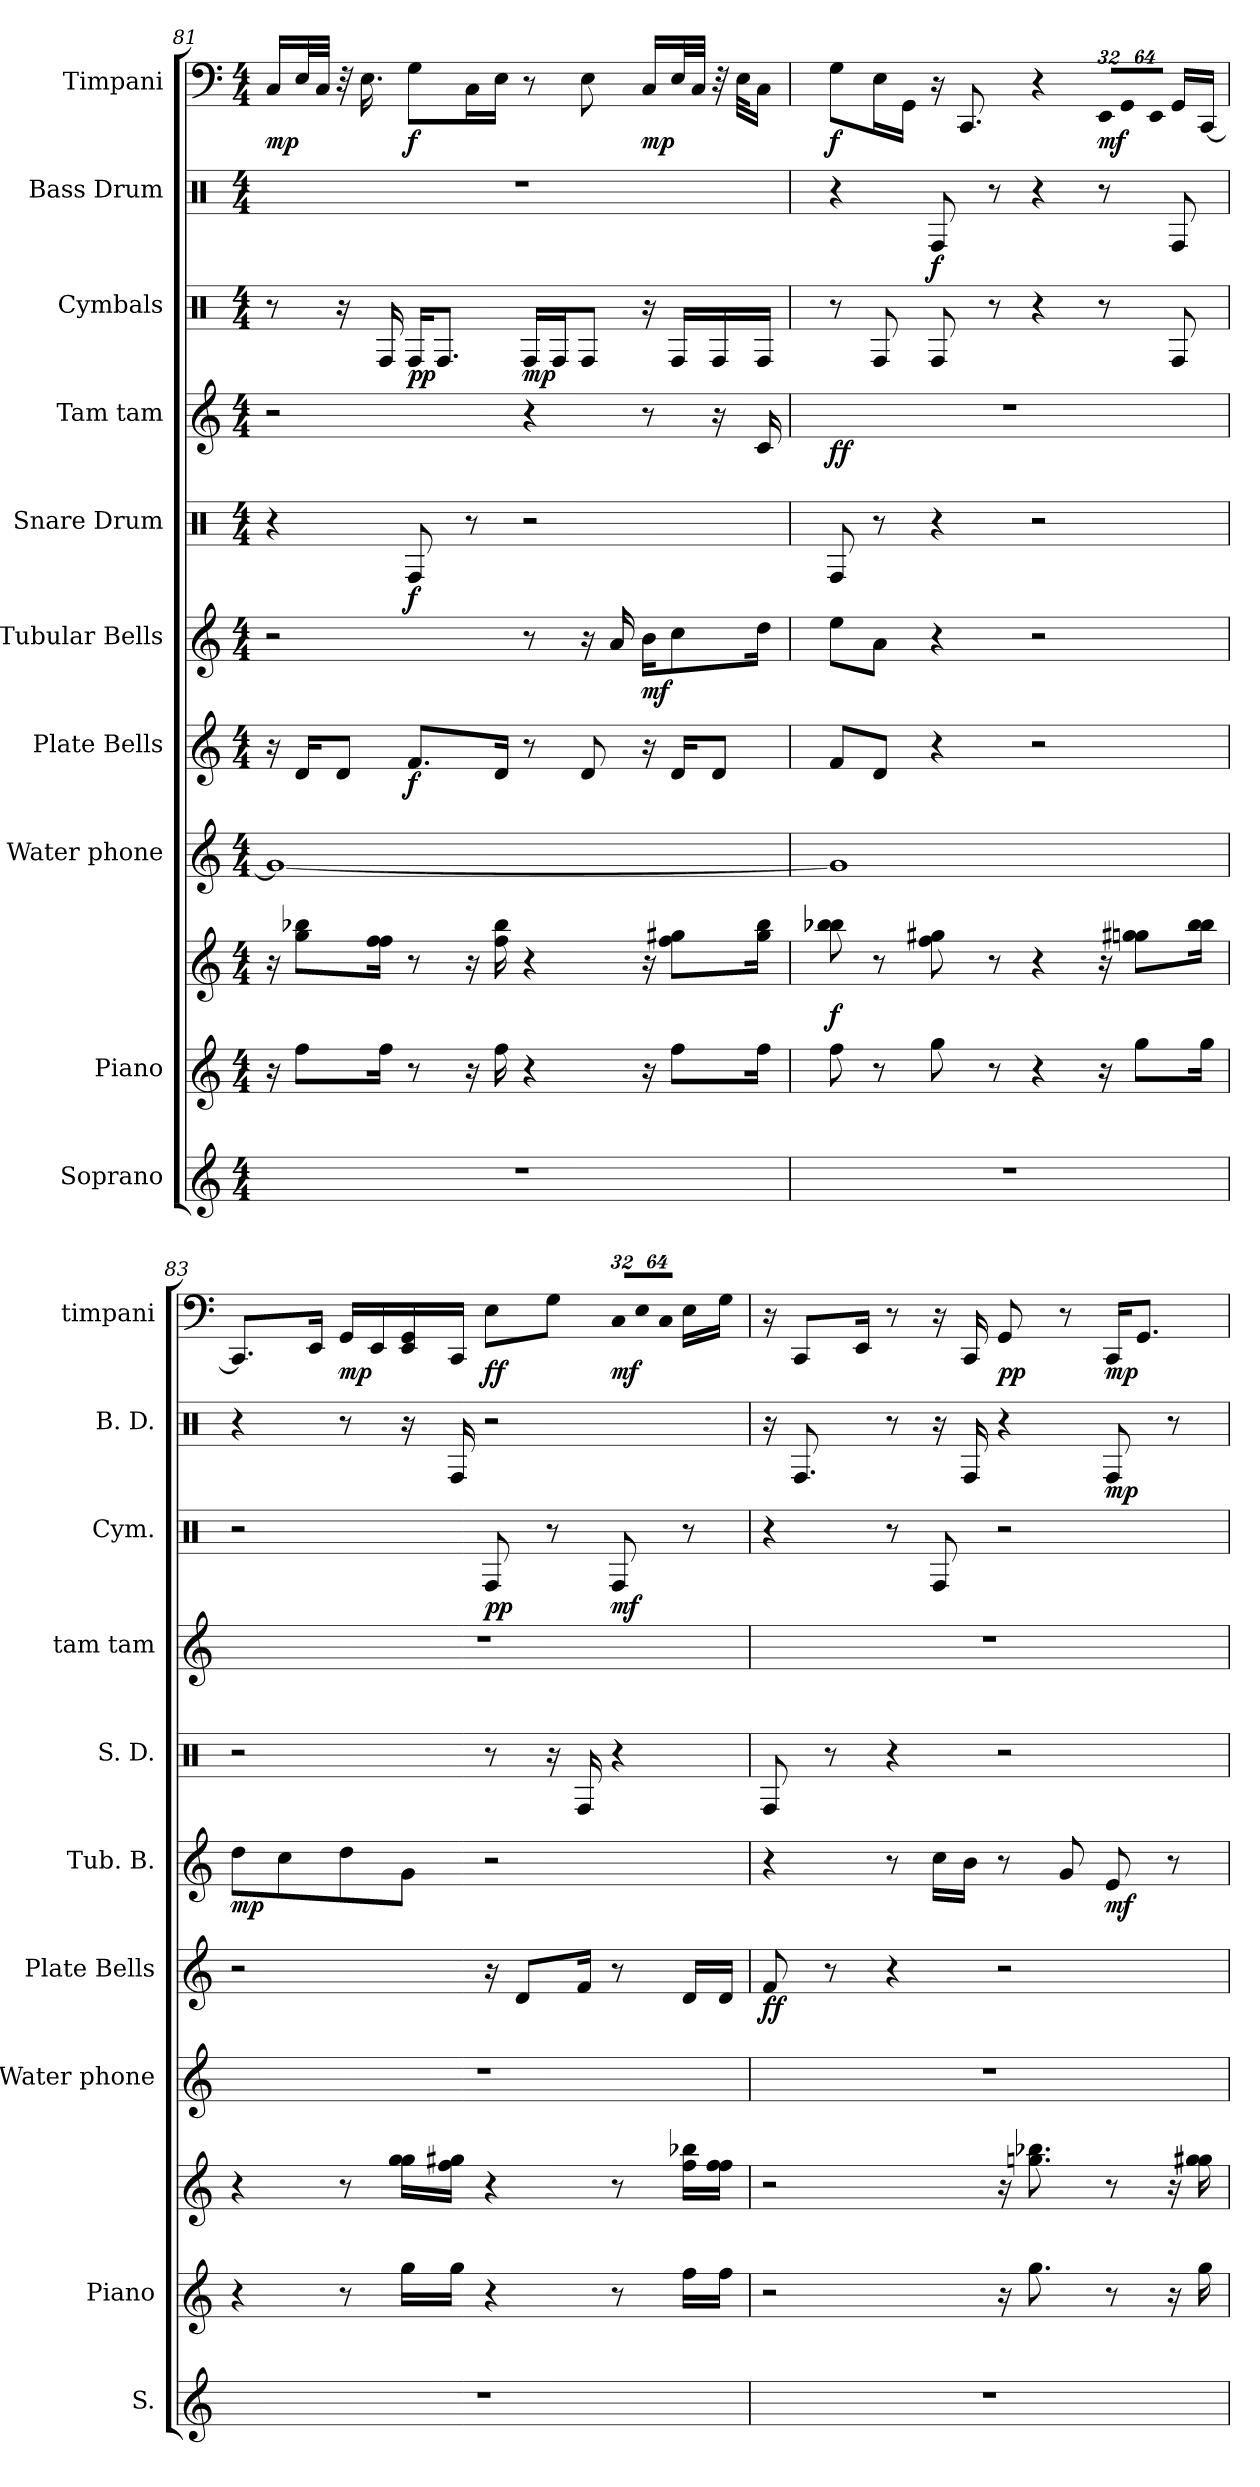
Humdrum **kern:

**kern	**kern	**kern	**dynam	**kern	**kern	**dynam	**kern	**dynam	**kern	**dynam	**kern	**dynam	**kern	**dynam	**kern	**dynam	**kern	**dynam
*part10	*part9	*part9	*part9	*part8	*part7	*part7	*part6	*part6	*part5	*part5	*part4	*part4	*part3	*part3	*part2	*part2	*part1	*part1
*staff11	*staff10	*staff9	*staff9/10	*staff8	*staff7	*staff7	*staff6	*staff6	*staff5	*staff5	*staff4	*staff4	*staff3	*staff3	*staff2	*staff2	*staff1	*staff1
*I"Soprano	*I"Piano	*	*	*I"Water phone	*I"Plate Bells	*	*I"Tubular Bells	*	*I"Snare Drum	*	*I"Tam tam	*	*I"Cymbals	*	*I"Bass Drum	*	*I"Timpani	*
*I'S.	*I'Piano	*	*	*I'Water phone	*I'Plate Bells	*	*I'Tub. B.	*	*I'S. D.	*	*I'tam tam	*	*I'Cym.	*	*I'B. D.	*	*I'timpani	*
!!LO:PB:g=z
*clefG2	*clefG2	*clefG2	*	*clefG2	*clefG2	*	*clefG2	*	*clefX	*	*clefG2	*	*clefX	*	*clefX	*	*clefF4	*
*k[]	*k[]	*k[]	*	*k[]	*k[]	*	*k[]	*	*k[]	*	*k[]	*	*k[]	*	*k[]	*	*k[]	*
*C:	*C:	*C:	*	*C:	*C:	*	*C:	*	*C:	*	*C:	*	*C:	*	*C:	*	*C:	*
*M4/4	*M4/4	*M4/4	*	*M4/4	*M4/4	*	*M4/4	*	*M4/4	*	*M4/4	*	*M4/4	*	*M4/4	*	*M4/4	*
=81	=81	=81	=81	=81	=81	=81	=81	=81	=81	=81	=81	=81	=81	=81	=81	=81	=81	=81
1r	16r	16r	.	1gi_	16r	.	2r	.	4r	.	2r	.	8r	.	1r	.	16Ci/LL	mp
.	8ffi\L	8ggi\ 8bb-XiL	.	.	16di/KL	.	.	.	.	.	.	.	.	.	.	.	32Ei/L	.
.	.	.	.	.	.	.	.	.	.	.	.	.	.	.	.	.	32Ci/JJJ	.
.	.	.	.	.	8di/J	.	.	.	.	.	.	.	16r	.	.	.	32r	.
.	.	.	.	.	.	.	.	.	.	.	.	.	.	.	.	.	16.Ei\	.
.	16ffi\Jk	16ffi\ 16ffiJk	.	.	.	.	.	.	.	.	.	.	16RFi/	.	.	.	.	.
.	8r	8r	.	.	8.fi/L	f	.	.	8RFi/	f	.	.	16RFi/KL	pp	.	.	8Gi\L	f
.	.	.	.	.	.	.	.	.	.	.	.	.	8.RFi/J	.	.	.	.	.
.	16r	16r	.	.	.	.	.	.	8r	.	.	.	.	.	.	.	16Ci\L	.
.	16ffi\	16ffi\ 16bb-i	.	.	16di/Jk	.	.	.	.	.	.	.	.	.	.	.	16Ei\JJ	.
.	4r	4r	.	.	8r	.	8r	.	2r	.	4r	.	16RFi/LL	mp	.	.	8r	.
.	.	.	.	.	.	.	.	.	.	.	.	.	16RFi/J	.	.	.	.	.
.	.	.	.	.	8di/	.	16r	.	.	.	.	.	8RFi/J	.	.	.	8Ei\	.
.	.	.	.	.	.	.	16ai/	.	.	.	.	.	.	.	.	.	.	.
.	16r	16r	.	.	16r	.	16bi\KL	mf	.	.	8r	.	16r	.	.	.	16Ci/LL	mp
.	8ffi\L	8ffi\ 8gg#XiL	.	.	16di/KL	.	8cci\	.	.	.	.	.	16RFi/LL	.	.	.	32Ei/L	.
.	.	.	.	.	.	.	.	.	.	.	.	.	.	.	.	.	32Ci/JJJ	.
.	.	.	.	.	8di/J	.	.	.	.	.	16r	.	16RFi/	.	.	.	32r	.
.	.	.	.	.	.	.	.	.	.	.	.	.	.	.	.	.	32Ei\KLL	.
.	16ffi\Jk	16gg#i\ 16bb-iJk	.	.	.	.	16ddi\Jk	.	.	.	16ci/	.	16RFi/JJ	.	.	.	16Ci\JJ	.
=82	=82	=82	=82	=82	=82	=82	=82	=82	=82	=82	=82	=82	=82	=82	=82	=82	=82	=82
1r	8ffi\	8bb-Xi\ 8bb-i	f	1gi]	8fi/L	.	8eei\L	.	8RFi/	.	1r	ff	8r	.	4r	.	8Gi\L	f
.	8r	8r	.	.	8di/J	.	8ai\J	.	8r	.	.	.	8RFi/	.	.	.	16Ei\L	.
.	.	.	.	.	.	.	.	.	.	.	.	.	.	.	.	.	16GGi\JJ	.
.	8ggi\	8ffi\ 8gg#Xi	.	.	4r	.	4r	.	4r	.	.	.	8RFi/	.	8RFi/	f	16r	.
.	.	.	.	.	.	.	.	.	.	.	.	.	.	.	.	.	8.CCi/	.
.	8r	8r	.	.	.	.	.	.	.	.	.	.	8r	.	8r	.	.	.
.	4r	4r	.	.	2r	.	2r	.	2r	.	.	.	4r	.	4r	.	4r	.
*	*	*	*	*	*	*	*	*	*	*	*	*	*	*	*	*	*Xbrackettup	*
!	!	!	!	!	!	!	!	!	!	!	!	!	!	!	!	!	!LO:N:vis=16	!
.	16r	16r	.	.	.	.	.	.	.	.	.	.	8r	.	8r	.	512%21EEi/LL	mf
!	!	!	!	!	!	!	!	!	!	!	!	!	!	!	!	!	!LO:N:vis=16	!
.	.	.	.	.	.	.	.	.	.	.	.	.	.	.	.	.	1024%43GGi/	.
.	8ggi\L	8gg#Xi\ 8ggniL	.	.	.	.	.	.	.	.	.	.	.	.	.	.	.	.
!	!	!	!	!	!	!	!	!	!	!	!	!	!	!	!	!	!LO:N:vis=16	!
.	.	.	.	.	.	.	.	.	.	.	.	.	.	.	.	.	1024%43EEi/JJ	.
.	.	.	.	.	.	.	.	.	.	.	.	.	8RFi/	.	8RFi/	.	16GGi/LL	.
.	16ggi\Jk	16bb-i\ 16bb-iJk	.	.	.	.	.	.	.	.	.	.	.	.	.	.	[16CCi/JJ	.
!!LO:PB:g=z
=83	=83	=83	=83	=83	=83	=83	=83	=83	=83	=83	=83	=83	=83	=83	=83	=83	=83	=83
1r	4r	4r	.	1r	2r	.	8ddi\L	mp	2r	.	1r	.	2r	.	4r	.	8.CCi/L]	.
.	.	.	.	.	.	.	8cci\	.	.	.	.	.	.	.	.	.	.	.
.	.	.	.	.	.	.	.	.	.	.	.	.	.	.	.	.	16EEi/Jk	.
.	8r	8r	.	.	.	.	8ddi\	.	.	.	.	.	.	.	8r	.	16GGi/LL	mp
.	.	.	.	.	.	.	.	.	.	.	.	.	.	.	.	.	16EEi/	.
.	16ggi\LL	16ggi\ 16ggiLL	.	.	.	.	8gi\J	.	.	.	.	.	.	.	16r	.	16EEi/ 16GGi	.
.	16ggi\JJ	16ffi\ 16gg#XiJJ	.	.	.	.	.	.	.	.	.	.	.	.	16RFi/	.	16CCi/JJ	.
.	4r	4r	.	.	16r	.	2r	.	8r	.	.	.	8RFi/	pp	2r	.	8Ei\L	ff
.	.	.	.	.	8di/L	.	.	.	.	.	.	.	.	.	.	.	.	.
.	.	.	.	.	.	.	.	.	16r	.	.	.	8r	.	.	.	8Gi\J	.
.	.	.	.	.	16fi/Jk	.	.	.	16RFi/	.	.	.	.	.	.	.	.	.
!	!	!	!	!	!	!	!	!	!	!	!	!	!	!	!	!	!LO:N:vis=16	!
.	8r	8r	.	.	8r	.	.	.	4r	.	.	.	8RFi/	mf	.	.	512%21Ci/LL	mf
!	!	!	!	!	!	!	!	!	!	!	!	!	!	!	!	!	!LO:N:vis=16	!
.	.	.	.	.	.	.	.	.	.	.	.	.	.	.	.	.	1024%43Ei/	.
!	!	!	!	!	!	!	!	!	!	!	!	!	!	!	!	!	!LO:N:vis=16	!
.	.	.	.	.	.	.	.	.	.	.	.	.	.	.	.	.	1024%43Ci/JJ	.
.	16ffi\LL	16ffi\ 16bb-XiLL	.	.	16di/LL	.	.	.	.	.	.	.	8r	.	.	.	16Ei\LL	.
.	16ffi\JJ	16ffi\ 16ffiJJ	.	.	16di/JJ	.	.	.	.	.	.	.	.	.	.	.	16Gi\JJ	.
=84	=84	=84	=84	=84	=84	=84	=84	=84	=84	=84	=84	=84	=84	=84	=84	=84	=84	=84
1r	2r	2r	.	1r	8fi/	ff	4r	.	8RFi/	.	1r	.	4r	.	16r	.	16r	.
.	.	.	.	.	.	.	.	.	.	.	.	.	.	.	8.RFi/	.	8CCi/L	.
.	.	.	.	.	8r	.	.	.	8r	.	.	.	.	.	.	.	.	.
.	.	.	.	.	.	.	.	.	.	.	.	.	.	.	.	.	16EEi/Jk	.
.	.	.	.	.	4r	.	8r	.	4r	.	.	.	8r	.	8r	.	8r	.
.	.	.	.	.	.	.	16cci\LL	.	.	.	.	.	8RFi/	.	16r	.	16r	.
.	.	.	.	.	.	.	16bi\JJ	.	.	.	.	.	.	.	16RFi/	.	16CCi/	.
.	16r	16r	.	.	2r	.	8r	.	2r	.	.	.	2r	.	4r	.	8GGi/	pp
.	8.ggi\	8.ggni\ 8.bb-Xi	.	.	.	.	.	.	.	.	.	.	.	.	.	.	.	.
.	.	.	.	.	.	.	8gi/	.	.	.	.	.	.	.	.	.	8r	.
.	8r	8r	.	.	.	.	8ei/	mf	.	.	.	.	.	.	8RFi/	mp	16CCi/KL	mp
.	.	.	.	.	.	.	.	.	.	.	.	.	.	.	.	.	8.GGi/J	.
.	16r	16r	.	.	.	.	8r	.	.	.	.	.	.	.	8r	.	.	.
.	16ggi\	16gg#Xi\ 16gg#i	.	.	.	.	.	.	.	.	.	.	.	.	.	.	.	.
=	=	=	=	=	=	=	=	=	=	=	=	=	=	=	=	=	=	=
*-	*-	*-	*-	*-	*-	*-	*-	*-	*-	*-	*-	*-	*-	*-	*-	*-	*-	*-
